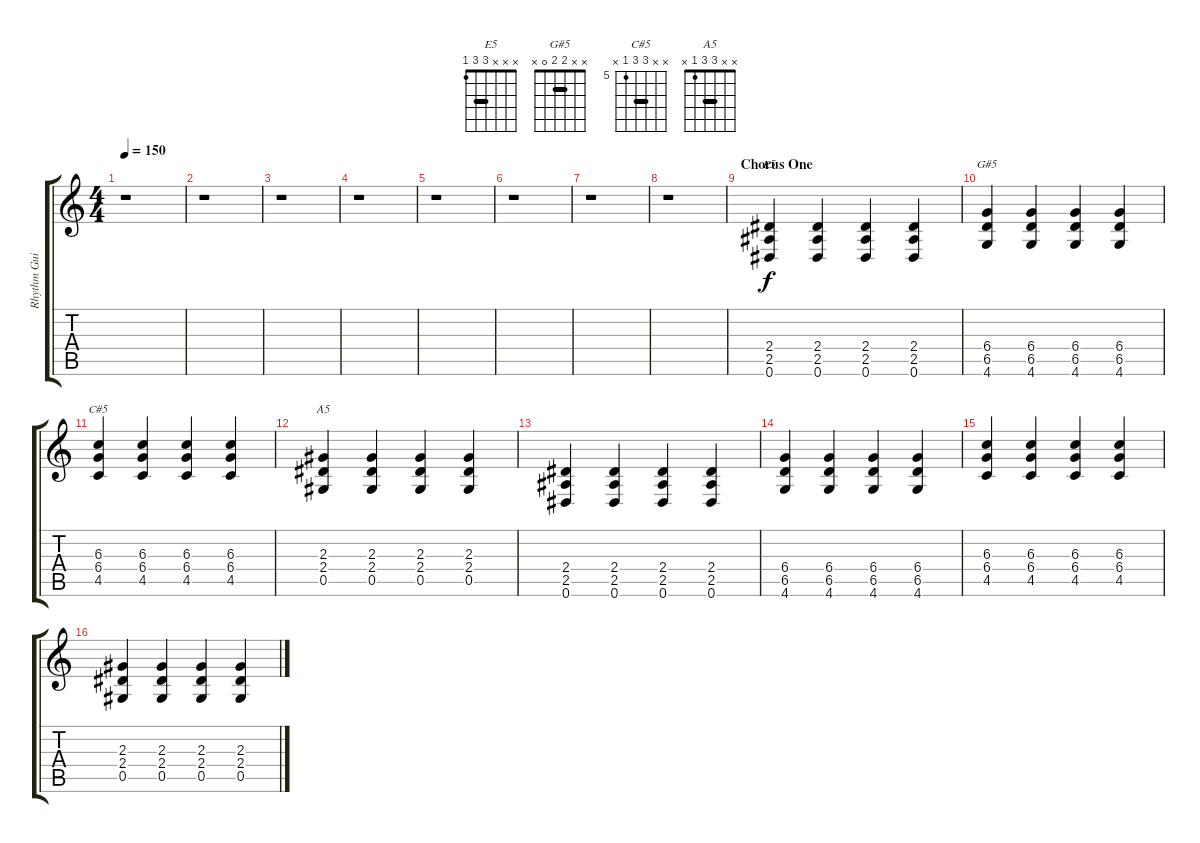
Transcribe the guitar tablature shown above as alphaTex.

\track ("Rhythm Guitar [Brian Bell]" "Rhythm Gui") {instrument electricguitarmuted}
\staff {score tabs}
\tuning (Eb4 Bb3 Gb3 Db3 Ab2 Eb2) {hide}
\chord ("E5" x x x 3 3 1) {barre 3}
\chord ("G#5" x x 2 2 0 x) {barre 2}
\chord ("C#5" x x 7 7 5 x) {firstfret 5 barre 7}
\chord ("A5" x x 3 3 1 x) {barre 3}
\ts (4 4)
\tempo 150
\clef g2
\ks c
r.1{dy f} |
r.1 |
r.1 |
r.1 |
r.1 |
r.1 |
r.1 |
r.1 |
\section ("" "Chorus One")
(2.4 2.5 0.6).4{ch "E5" volume 13 instrument distortionguitar} (2.4 2.5 0.6).4 (2.4 2.5 0.6).4 (2.4 2.5 0.6).4 |
(6.4 6.5 4.6).4{ch "G#5"} (6.4 6.5 4.6).4 (6.4 6.5 4.6).4 (6.4 6.5 4.6).4 |
(6.3 6.4 4.5).4{ch "C#5"} (6.3 6.4 4.5).4 (6.3 6.4 4.5).4 (6.3 6.4 4.5).4 |
(2.3 2.4 0.5).4{ch "A5"} (2.3 2.4 0.5).4 (2.3 2.4 0.5).4 (2.3 2.4 0.5).4 |
(2.4 2.5 0.6).4{volume 13 instrument distortionguitar} (2.4 2.5 0.6).4 (2.4 2.5 0.6).4 (2.4 2.5 0.6).4 |
(6.4 6.5 4.6).4 (6.4 6.5 4.6).4 (6.4 6.5 4.6).4 (6.4 6.5 4.6).4 |
(6.3 6.4 4.5).4 (6.3 6.4 4.5).4 (6.3 6.4 4.5).4 (6.3 6.4 4.5).4 |
(2.3 2.4 0.5).4 (2.3 2.4 0.5).4 (2.3 2.4 0.5).4 (2.3 2.4 0.5).4
